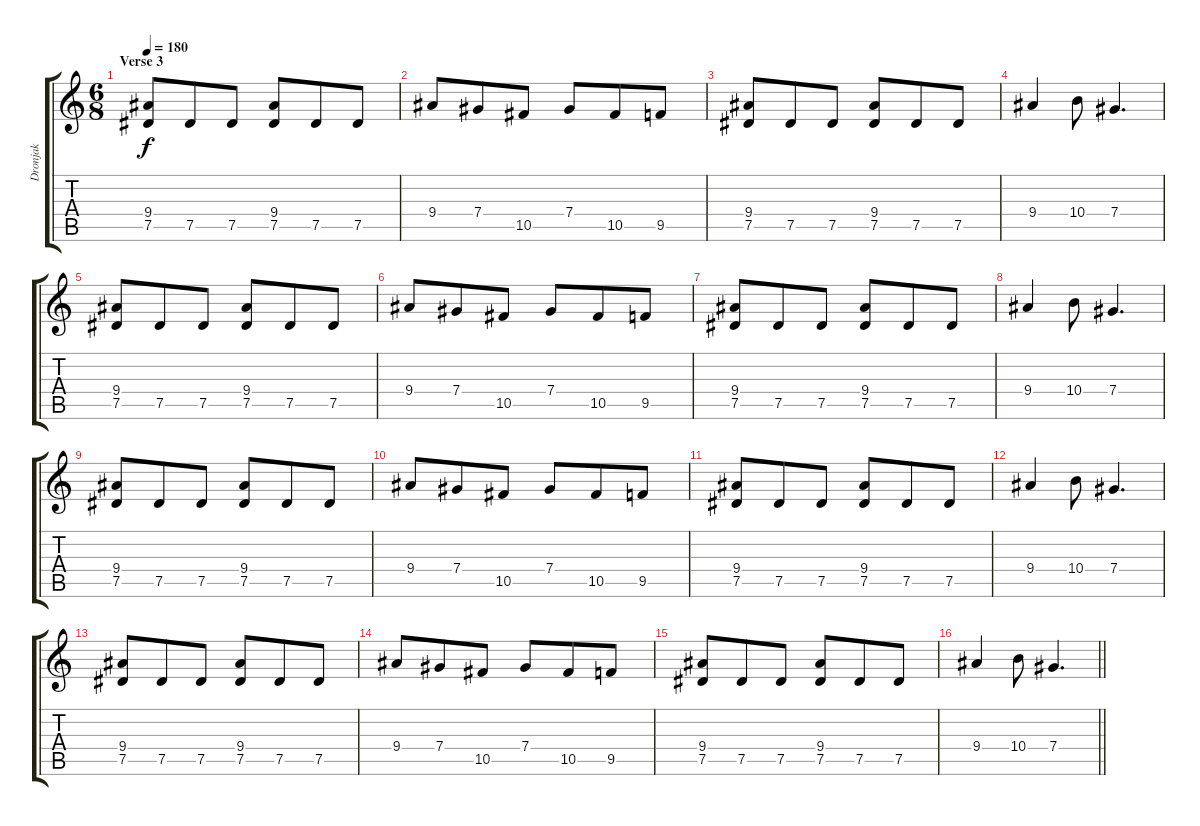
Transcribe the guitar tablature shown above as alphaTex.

\track ("Dronjak" "Dronjak") {instrument overdrivenguitar}
\staff {score tabs}
\tuning (Eb4 Bb3 Gb3 Db3 Ab2 Eb2) {hide}
\ts (6 8)
\section ("" "Verse 3")
\tempo 180
\clef g2
\ks c
(9.4 7.5).8{dy f} 7.5.8 7.5.8 (9.4 7.5).8 7.5.8 7.5.8 |
9.4.8 7.4.8 10.5.8 7.4.8 10.5.8 9.5.8 |
(9.4 7.5).8 7.5.8 7.5.8 (9.4 7.5).8 7.5.8 7.5.8 |
9.4.4 10.4.8 7.4.4{d} |
(9.4 7.5).8 7.5.8 7.5.8 (9.4 7.5).8 7.5.8 7.5.8 |
9.4.8 7.4.8 10.5.8 7.4.8 10.5.8 9.5.8 |
(9.4 7.5).8 7.5.8 7.5.8 (9.4 7.5).8 7.5.8 7.5.8 |
9.4.4 10.4.8 7.4.4{d} |
(9.4 7.5).8 7.5.8 7.5.8 (9.4 7.5).8 7.5.8 7.5.8 |
9.4.8 7.4.8 10.5.8 7.4.8 10.5.8 9.5.8 |
(9.4 7.5).8 7.5.8 7.5.8 (9.4 7.5).8 7.5.8 7.5.8 |
9.4.4 10.4.8 7.4.4{d} |
(9.4 7.5).8 7.5.8 7.5.8 (9.4 7.5).8 7.5.8 7.5.8 |
9.4.8 7.4.8 10.5.8 7.4.8 10.5.8 9.5.8 |
(9.4 7.5).8 7.5.8 7.5.8 (9.4 7.5).8 7.5.8 7.5.8 |
\barLineRight lightlight
9.4.4 10.4.8 7.4.4{d}
